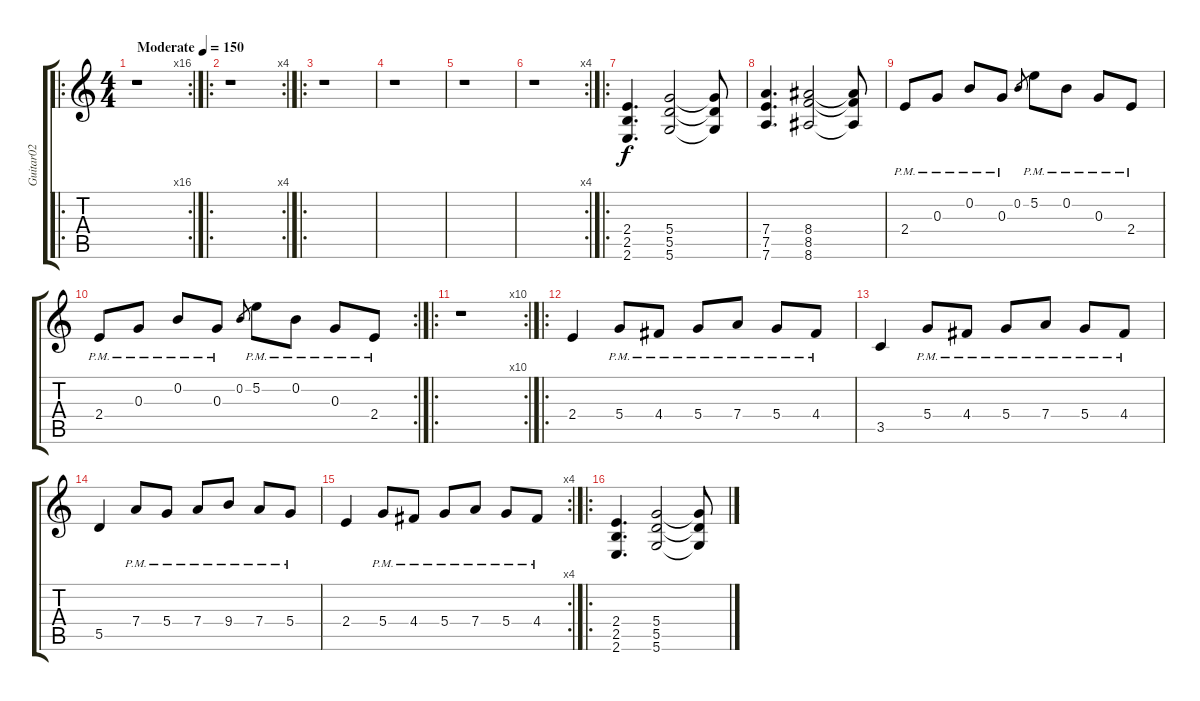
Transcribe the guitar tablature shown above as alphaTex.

\track ("Guitar02" "Guitar02") {instrument overdrivenguitar}
\staff {score tabs}
\tuning (E4 B3 G3 D3 A2 D2) {hide}
\ro
\rc 16
\ts (4 4)
\tempo (150 "Moderate")
\clef g2
\ks c
r.1{dy f instrument overdrivenguitar} |
\ro
\rc 4
r.1 |
\ro
r.1 |
r.1 |
r.1 |
\rc 4
r.1 |
\ro
(2.4 2.5 2.6).4{d} (5.4 5.5 5.6).2 (5.4{t} 5.5{t} 5.6{t}).8 |
(7.4 7.5 7.6).4{d} (8.4 8.5 8.6).2 (8.4{t} 8.5{t} 8.6{t}).8 |
2.4{pm}.8 0.3{pm}.8 0.2{pm}.8 0.3{pm}.8 0.2.8{gr} 5.2{pm}.8 0.2{pm}.8 0.3{pm}.8 2.4{pm}.8 |
\rc 2
2.4{pm}.8 0.3{pm}.8 0.2{pm}.8 0.3{pm}.8 0.2.8{gr} 5.2{pm}.8 0.2{pm}.8 0.3{pm}.8 2.4{pm}.8 |
\ro
\rc 10
r.1 |
\ro
2.4.4 5.4{pm}.8 4.4{pm}.8 5.4{pm}.8 7.4{pm}.8 5.4{pm}.8 4.4{pm}.8 |
3.5.4 5.4{pm}.8 4.4{pm}.8 5.4{pm}.8 7.4{pm}.8 5.4{pm}.8 4.4{pm}.8 |
5.5.4 7.4{pm}.8 5.4{pm}.8 7.4{pm}.8 9.4{pm}.8 7.4{pm}.8 5.4{pm}.8 |
\rc 4
2.4.4 5.4{pm}.8 4.4{pm}.8 5.4{pm}.8 7.4{pm}.8 5.4{pm}.8 4.4{pm}.8 |
\ro
(2.4 2.5 2.6).4{d} (5.4 5.5 5.6).2 (5.4{t} 5.5{t} 5.6{t}).8
